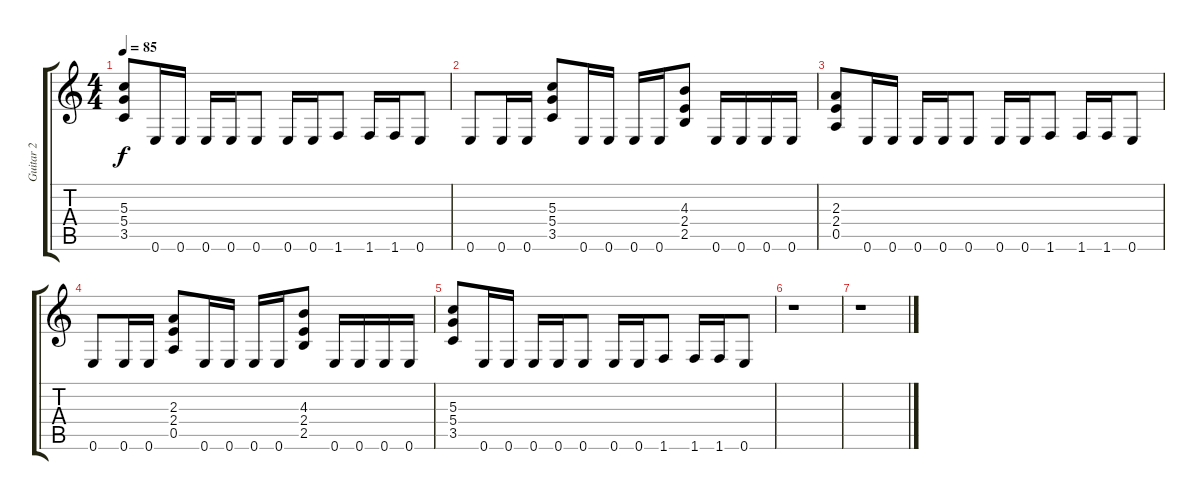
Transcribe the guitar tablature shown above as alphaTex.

\track ("Guitar 2" "Guitar 2") {instrument distortionguitar}
\staff {score tabs}
\tuning (E4 B3 G3 D3 A2 E2) {hide}
\ts (4 4)
\tempo 85
\clef g2
\ks c
(5.3 5.4 3.5).8{dy f} 0.6.16 0.6.16 0.6.16 0.6.16 0.6.8 0.6.16 0.6.16 1.6.8 1.6.16 1.6.16 0.6.8 |
0.6.8 0.6.16 0.6.16 (5.3 5.4 3.5).8 0.6.16 0.6.16 0.6.16 0.6.16 (4.3 2.4 2.5).8 0.6.16 0.6.16 0.6.16 0.6.16 |
(2.3 2.4 0.5).8 0.6.16 0.6.16 0.6.16 0.6.16 0.6.8 0.6.16 0.6.16 1.6.8 1.6.16 1.6.16 0.6.8 |
0.6.8 0.6.16 0.6.16 (2.3 2.4 0.5).8 0.6.16 0.6.16 0.6.16 0.6.16 (4.3 2.4 2.5).8 0.6.16 0.6.16 0.6.16 0.6.16 |
(5.3 5.4 3.5).8 0.6.16 0.6.16 0.6.16 0.6.16 0.6.8 0.6.16 0.6.16 1.6.8 1.6.16 1.6.16 0.6.8 |
r.1 |
r.1
